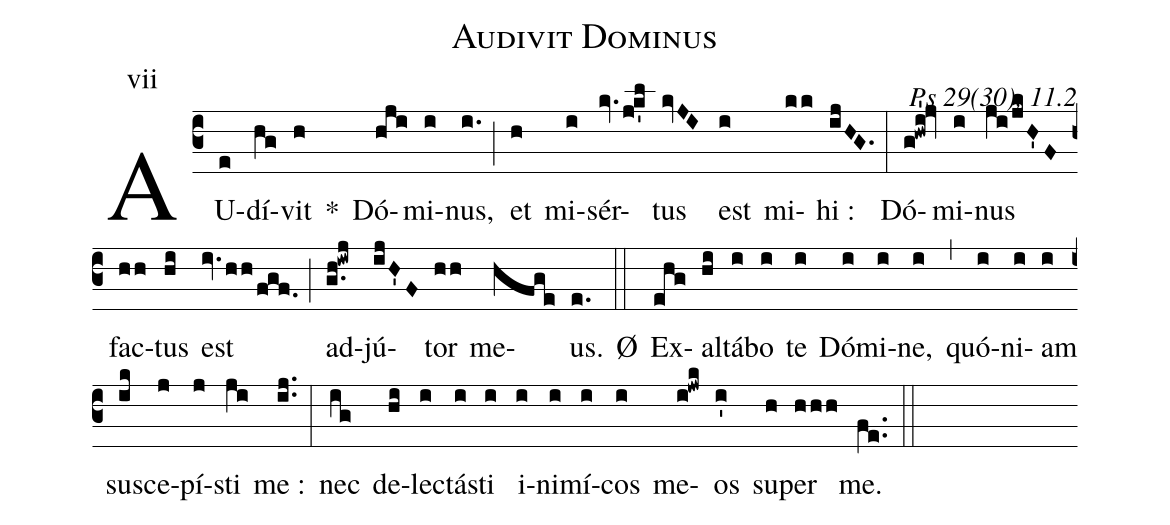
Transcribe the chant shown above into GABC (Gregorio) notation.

name:Audivit Dominus;
commentary: Ps 29(30), 11.2;
mode:vii;
%%
(c3) AU(e)dí(hg)vit(h) *() Dó(hji)mi(i)nus,(i.) (;) et(h) mi(i)sér(kv.j!k'l)tus(kvJI) est(i) mi(kk)hi~:(ijHG.) (:) Dó(g!hwi'!jv)mi(i)nus(ji/jkH'F) fac(hh)tus(hi) est(iv.hh/fgf.) (;) ad(g.h!iwj)jú(ijH'F)tor(hh) me(hfge)us.(e.) Ø(::) Ex(ehg)al(hi)tá(i)bo(i) te(i) Dó(i)mi(i)ne,(i) (,) quó(i)ni(i)am(i) su(ik)sce(j)pí(j)sti(ji) me~:(ij..) (:) nec(ig) de(hi)lec(i)tá(i)sti(i) i(i)ni(i)mí(i)cos(i) me(i!jwk)os(i') su(h)per(hhh) me.(fe..) (::)
